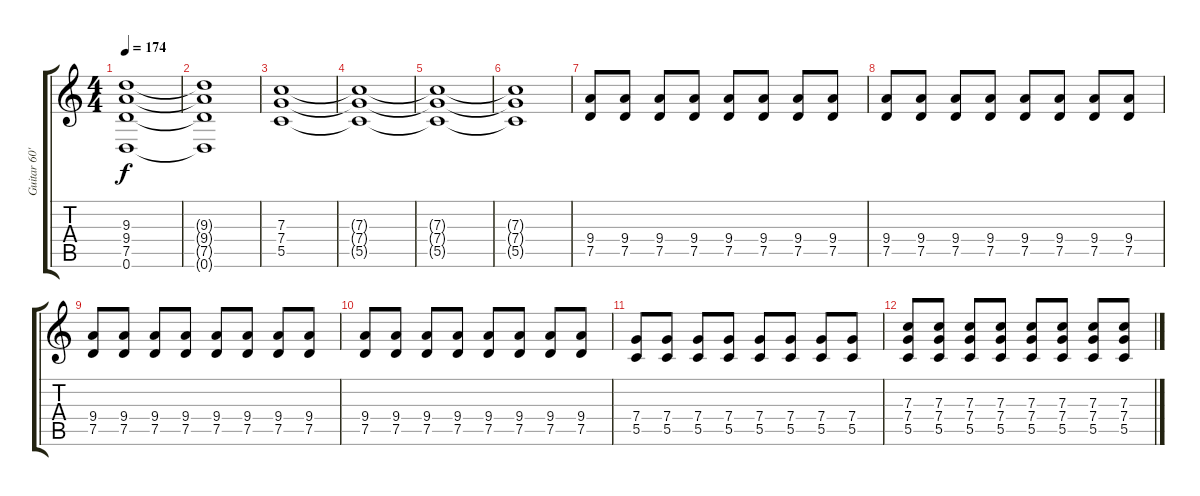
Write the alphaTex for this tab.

\track ("Guitar 60's" "Guitar 60'") {instrument electricguitarmuted}
\staff {score tabs}
\tuning (D4 A3 F3 C3 G2 D2) {hide}
\ts (4 4)
\tempo 174
\clef g2
\ks c
(9.3{t} 9.4{t} 7.5{t} 0.6{t}).1{dy f} |
(9.3{t} 9.4{t} 7.5{t} 0.6{t}).1 |
(7.3 7.4 5.5).1 |
(7.3{t} 7.4{t} 5.5{t}).1 |
(7.3{t} 7.4{t} 5.5{t}).1 |
(7.3{t} 7.4{t} 5.5{t}).1 |
(9.4 7.5).8 (9.4 7.5).8 (9.4 7.5).8 (9.4 7.5).8 (9.4 7.5).8 (9.4 7.5).8 (9.4 7.5).8 (9.4 7.5).8 |
(9.4 7.5).8 (9.4 7.5).8 (9.4 7.5).8 (9.4 7.5).8 (9.4 7.5).8 (9.4 7.5).8 (9.4 7.5).8 (9.4 7.5).8 |
(9.4 7.5).8 (9.4 7.5).8 (9.4 7.5).8 (9.4 7.5).8 (9.4 7.5).8 (9.4 7.5).8 (9.4 7.5).8 (9.4 7.5).8 |
(9.4 7.5).8 (9.4 7.5).8 (9.4 7.5).8 (9.4 7.5).8 (9.4 7.5).8 (9.4 7.5).8 (9.4 7.5).8 (9.4 7.5).8 |
(7.4 5.5).8 (7.4 5.5).8 (7.4 5.5).8 (7.4 5.5).8 (7.4 5.5).8 (7.4 5.5).8 (7.4 5.5).8 (7.4 5.5).8 |
(7.3 7.4 5.5).8 (7.3 7.4 5.5).8 (7.3 7.4 5.5).8 (7.3 7.4 5.5).8 (7.3 7.4 5.5).8 (7.3 7.4 5.5).8 (7.3 7.4 5.5).8 (7.3 7.4 5.5).8
